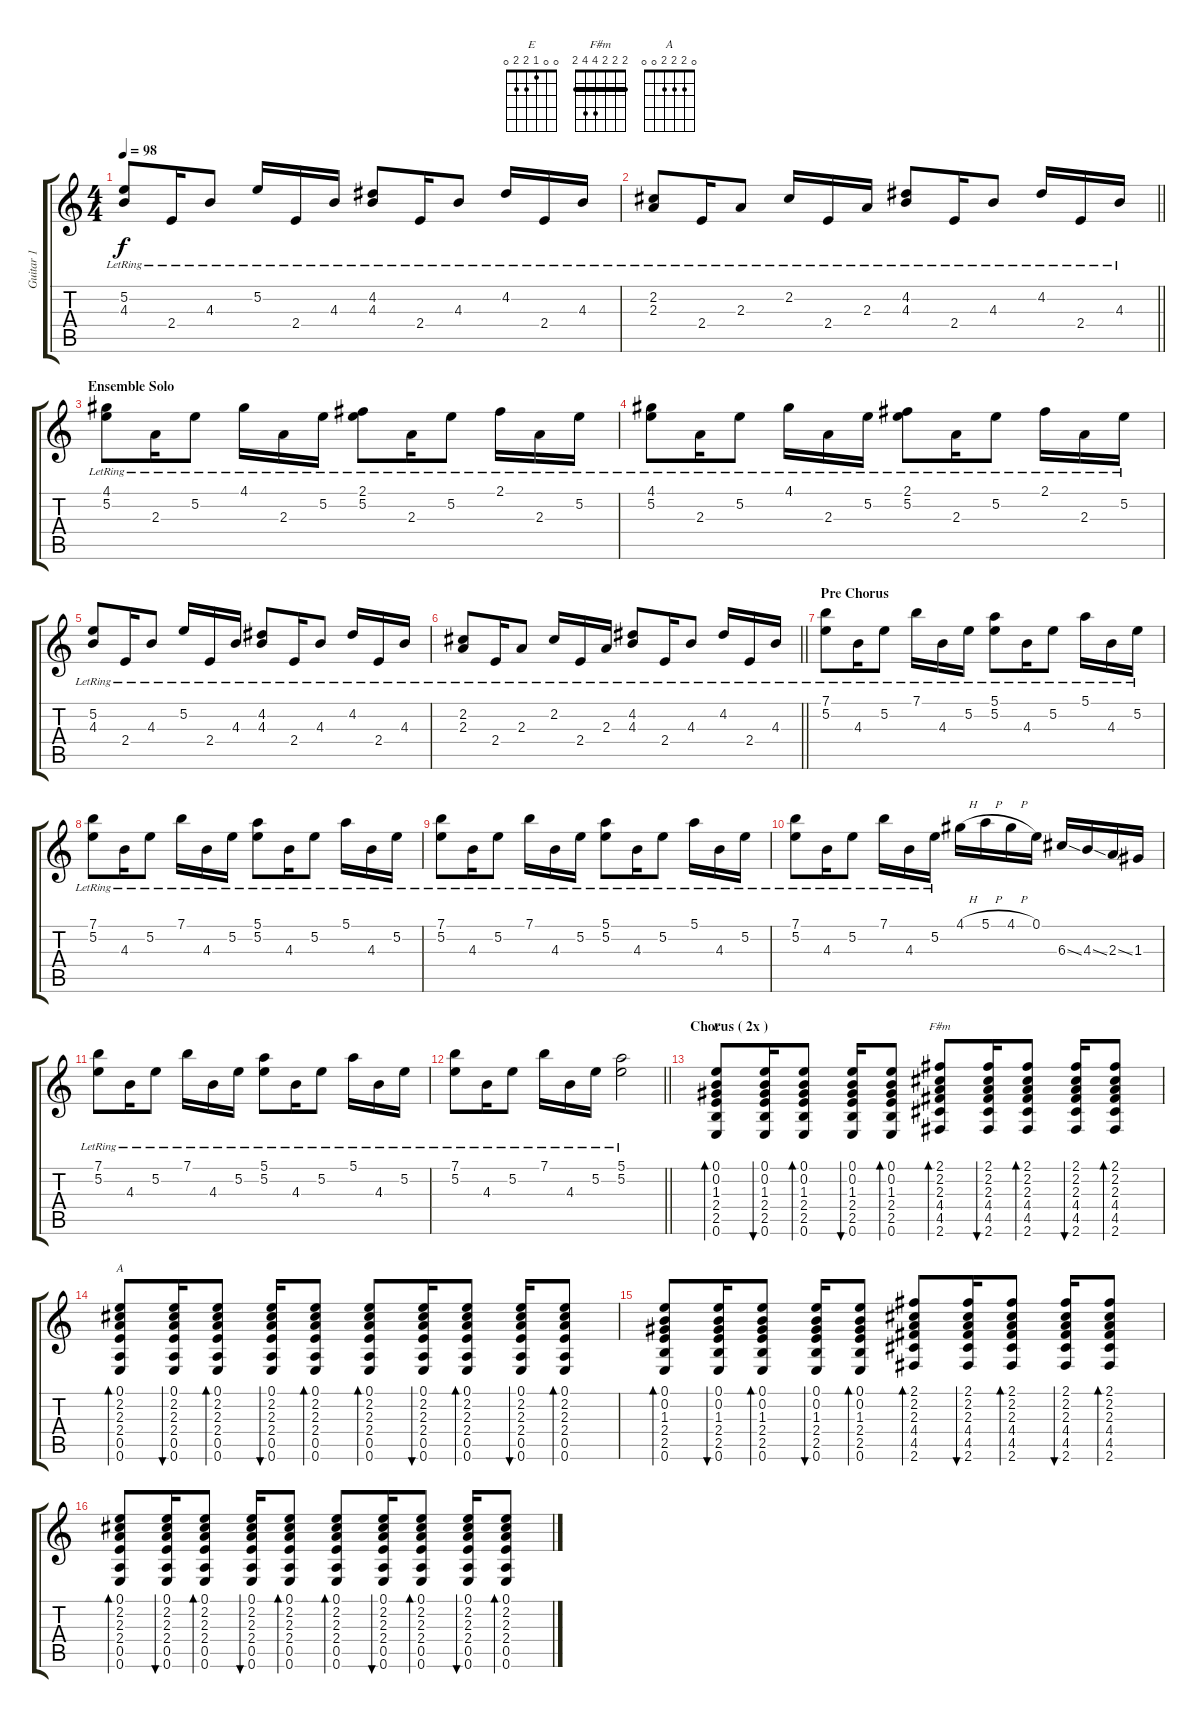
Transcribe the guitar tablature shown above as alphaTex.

\track ("Guitar 1" "Guitar 1") {instrument acousticguitarsteel}
\staff {score tabs}
\tuning (E4 B3 G3 D3 A2 E2) {hide}
\chord ("E" 0 0 1 2 2 0)
\chord ("F#m" 2 2 2 4 4 2) {barre 2}
\chord ("A" 0 2 2 2 0 0)
\ts (4 4)
\tempo 98
\clef g2
\ks c
(5.2{lr} 4.3{lr}).8{dy f} 2.4{lr}.16 4.3{lr}.8 5.2{lr}.16 2.4{lr}.16 4.3{lr}.16 (4.2{lr} 4.3{lr}).8 2.4{lr}.16 4.3{lr}.8 4.2{lr}.16 2.4{lr}.16 4.3{lr}.16 |
\barLineRight lightlight
(2.2{lr} 2.3{lr}).8 2.4{lr}.16 2.3{lr}.8 2.2{lr}.16 2.4{lr}.16 2.3{lr}.16 (4.2{lr} 4.3{lr}).8 2.4{lr}.16 4.3{lr}.8 4.2{lr}.16 2.4{lr}.16 4.3{lr}.16 |
\section ("" "Ensemble Solo")
(4.1{lr} 5.2{lr}).8 2.3{lr}.16 5.2{lr}.8 4.1{lr}.16 2.3{lr}.16 5.2{lr}.16 (2.1{lr} 5.2{lr}).8 2.3{lr}.16 5.2{lr}.8 2.1{lr}.16 2.3{lr}.16 5.2{lr}.16 |
(4.1{lr} 5.2{lr}).8 2.3{lr}.16 5.2{lr}.8 4.1{lr}.16 2.3{lr}.16 5.2{lr}.16 (2.1{lr} 5.2{lr}).8 2.3{lr}.16 5.2{lr}.8 2.1{lr}.16 2.3{lr}.16 5.2{lr}.16 |
(5.2{lr} 4.3{lr}).8 2.4{lr}.16 4.3{lr}.8 5.2{lr}.16 2.4{lr}.16 4.3{lr}.16 (4.2{lr} 4.3{lr}).8 2.4{lr}.16 4.3{lr}.8 4.2{lr}.16 2.4{lr}.16 4.3{lr}.16 |
\barLineRight lightlight
(2.2 2.3{lr}).8 2.4{lr}.16 2.3{lr}.8 2.2{lr}.16 2.4{lr}.16 2.3{lr}.16 (4.2{lr} 4.3).8 2.4{lr}.16 4.3{lr}.8 4.2{lr}.16 2.4{lr}.16 4.3{lr}.16 |
\section ("" "Pre Chorus")
(7.1{lr} 5.2{lr}).8 4.3{lr}.16 5.2{lr}.8 7.1{lr}.16 4.3{lr}.16 5.2{lr}.16 (5.1{lr} 5.2{lr}).8 4.3{lr}.16 5.2{lr}.8 5.1{lr}.16 4.3{lr}.16 5.2{lr}.16 |
(7.1{lr} 5.2{lr}).8 4.3{lr}.16 5.2{lr}.8 7.1{lr}.16 4.3{lr}.16 5.2{lr}.16 (5.1{lr} 5.2{lr}).8 4.3{lr}.16 5.2{lr}.8 5.1{lr}.16 4.3{lr}.16 5.2{lr}.16 |
(7.1{lr} 5.2{lr}).8 4.3{lr}.16 5.2{lr}.8 7.1{lr}.16 4.3{lr}.16 5.2{lr}.16 (5.1{lr} 5.2{lr}).8 4.3{lr}.16 5.2{lr}.8 5.1{lr}.16 4.3{lr}.16 5.2{lr}.16 |
(7.1{lr} 5.2{lr}).8 4.3{lr}.16 5.2{lr}.8 7.1{lr}.16 4.3{lr}.16 5.2{lr}.16 4.1{h}.16 5.1{h}.16 4.1{h}.16 0.1.16 6.3{ss}.16 4.3{ss}.16 2.3{ss}.16 1.3.16 |
(7.1{lr} 5.2{lr}).8 4.3{lr}.16 5.2{lr}.8 7.1{lr}.16 4.3{lr}.16 5.2{lr}.16 (5.1{lr} 5.2{lr}).8 4.3{lr}.16 5.2{lr}.8 5.1{lr}.16 4.3{lr}.16 5.2{lr}.16 |
\barLineRight lightlight
(7.1{lr} 5.2{lr}).8 4.3{lr}.16 5.2{lr}.8 7.1{lr}.16 4.3{lr}.16 5.2{lr}.16 (5.1{lr} 5.2).2 |
\section ("" "Chorus ( 2x )")
(0.1 0.2 1.3 2.4 2.5 0.6).8{bd 60 ch "E"} (0.1 0.2 1.3 2.4 2.5 0.6).16{bu 30} (0.1 0.2 1.3 2.4 2.5 0.6).8{bd 30} (0.1 0.2 1.3 2.4 2.5 0.6).16{bu 60} (0.1 0.2 1.3 2.4 2.5 0.6).8{bd 60} (2.1 2.2 2.3 4.4 4.5 2.6).8{bd 60 ch "F#m"} (2.1 2.2 2.3 4.4 4.5 2.6).16{bu 30} (2.1 2.2 2.3 4.4 4.5 2.6).8{bd 60} (2.1 2.2 2.3 4.4 4.5 2.6).16{bu 30} (2.1 2.2 2.3 4.4 4.5 2.6).8{bd 60} |
(0.1 2.2 2.3 2.4 0.5 0.6).8{bd 60 ch "A"} (0.1 2.2 2.3 2.4 0.5 0.6).16{bu 30} (0.1 2.2 2.3 2.4 0.5 0.6).8{bd 30} (0.1 2.2 2.3 2.4 0.5 0.6).16{bu 60} (0.1 2.2 2.3 2.4 0.5 0.6).8{bd 60} (0.1 2.2 2.3 2.4 0.5 0.6).8{bd 60} (0.1 2.2 2.3 2.4 0.5 0.6).16{bu 30} (0.1 2.2 2.3 2.4 0.5 0.6).8{bd 30} (0.1 2.2 2.3 2.4 0.5 0.6).16{bu 60} (0.1 2.2 2.3 2.4 0.5 0.6).8{bd 60} |
(0.1 0.2 1.3 2.4 2.5 0.6).8{bd 60} (0.1 0.2 1.3 2.4 2.5 0.6).16{bu 30} (0.1 0.2 1.3 2.4 2.5 0.6).8{bd 30} (0.1 0.2 1.3 2.4 2.5 0.6).16{bu 60} (0.1 0.2 1.3 2.4 2.5 0.6).8{bd 60} (2.1 2.2 2.3 4.4 4.5 2.6).8{bd 60} (2.1 2.2 2.3 4.4 4.5 2.6).16{bu 30} (2.1 2.2 2.3 4.4 4.5 2.6).8{bd 60} (2.1 2.2 2.3 4.4 4.5 2.6).16{bu 30} (2.1 2.2 2.3 4.4 4.5 2.6).8{bd 60} |
(0.1 2.2 2.3 2.4 0.5 0.6).8{bd 60} (0.1 2.2 2.3 2.4 0.5 0.6).16{bu 30} (0.1 2.2 2.3 2.4 0.5 0.6).8{bd 30} (0.1 2.2 2.3 2.4 0.5 0.6).16{bu 60} (0.1 2.2 2.3 2.4 0.5 0.6).8{bd 60} (0.1 2.2 2.3 2.4 0.5 0.6).8{bd 60} (0.1 2.2 2.3 2.4 0.5 0.6).16{bu 30} (0.1 2.2 2.3 2.4 0.5 0.6).8{bd 30} (0.1 2.2 2.3 2.4 0.5 0.6).16{bu 60} (0.1 2.2 2.3 2.4 0.5 0.6).8{bd 60}
